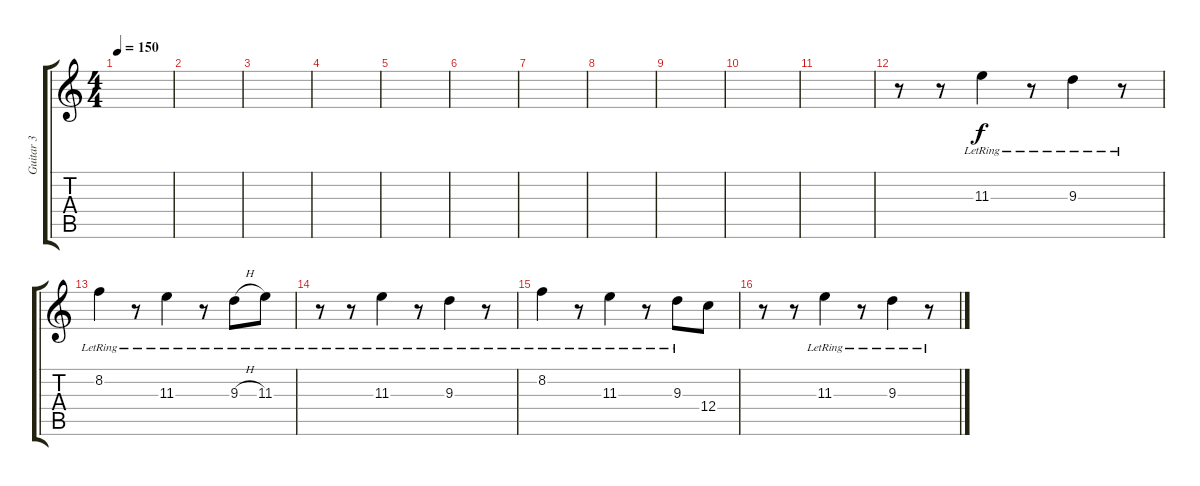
\track ("Guitar 3" "Guitar 3") {instrument acousticguitarsteel}
\staff {score tabs}
\tuning (D4 A3 F3 C3 G2 C2) {hide}
\ts (4 4)
\tempo 150
\clef g2
\ks c
|
|
|
|
|
|
|
|
|
|
|
r.8 r.8 11.3{lr}.4 r.8 9.3{lr}.4 r.8 |
8.2{lr}.4 r.8 11.3{lr}.4 r.8 9.3{h lr}.8 11.3{lr}.8 |
r.8 r.8 11.3{lr}.4 r.8 9.3{lr}.4 r.8 |
8.2{lr}.4 r.8 11.3{lr}.4 r.8 9.3{lr}.8 12.4.8 |
r.8 r.8 11.3{lr}.4 r.8 9.3{lr}.4 r.8
